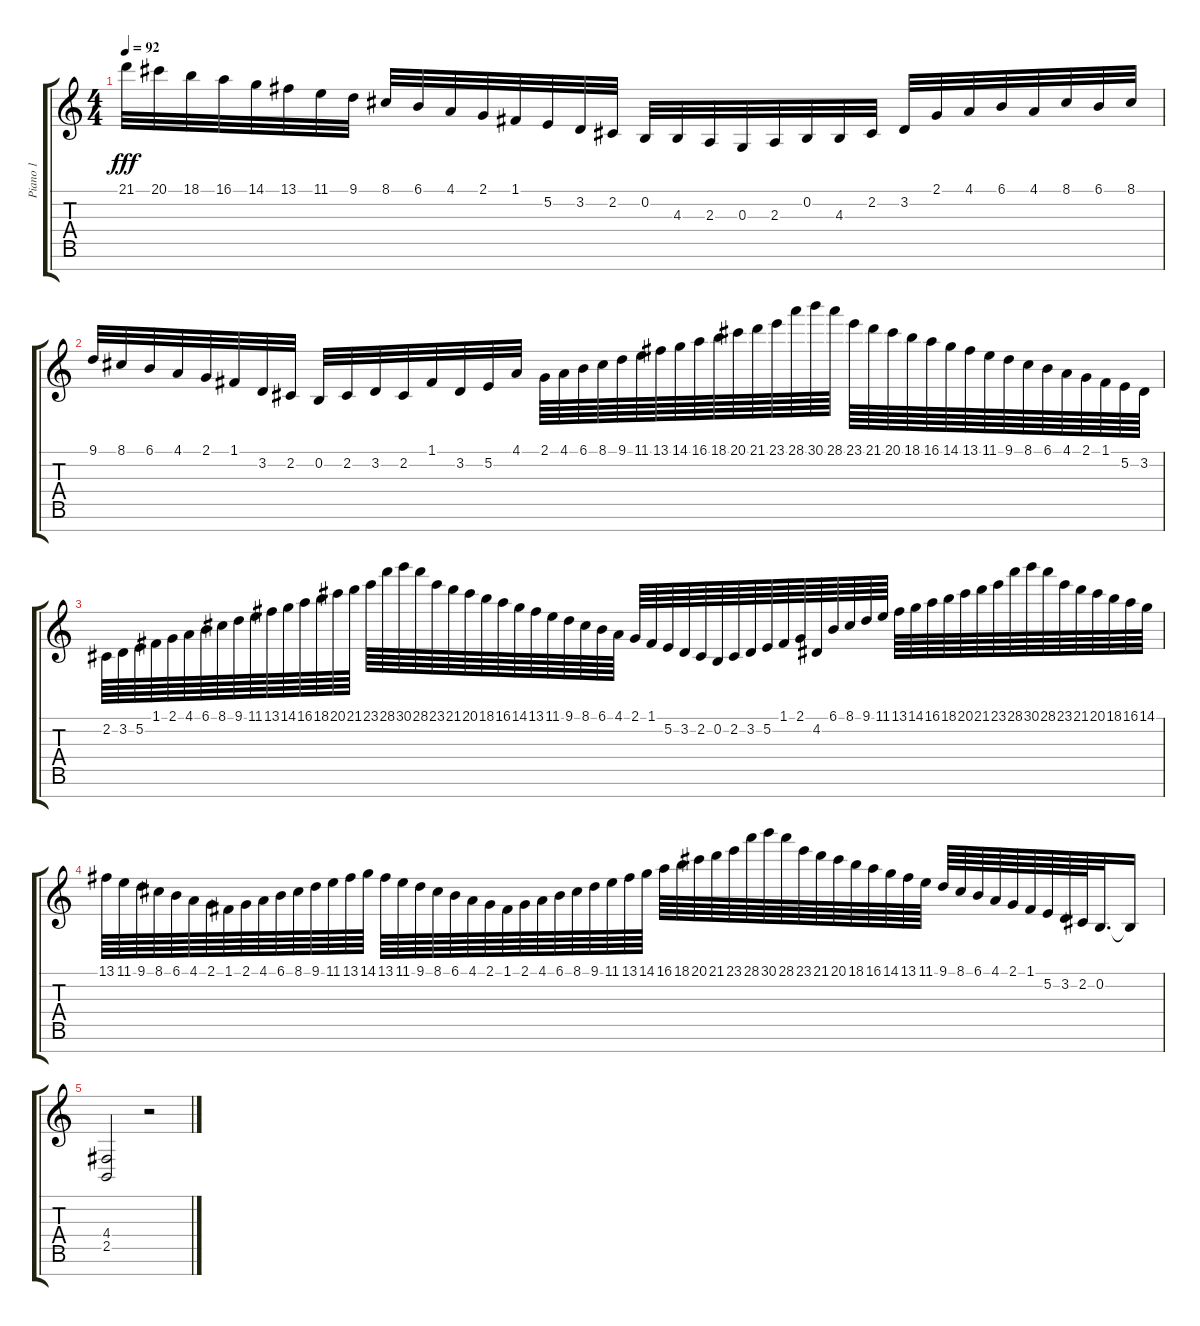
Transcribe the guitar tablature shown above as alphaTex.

\track ("Piano 1" "Piano 1") {instrument acousticgrandpiano}
\staff {score tabs}
\tuning (F4 B3 G3 D3 A2 E2 B1) {hide}
\ts (4 4)
\tempo 92
\clef g2
\ks c
21.1.32{dy fff} 20.1.32 18.1.32 16.1.32 14.1.32 13.1.32 11.1.32 9.1.32 8.1.32 6.1.32 4.1.32 2.1.32 1.1.32 5.2.32 3.2.32 2.2.32 0.2.32 4.3.32 2.3.32 0.3.32 2.3.32 0.2.32 4.3.32 2.2.32 3.2.32 2.1.32 4.1.32 6.1.32 4.1.32 8.1.32 6.1.32 8.1.32 |
9.1.32 8.1.32 6.1.32 4.1.32 2.1.32 1.1.32 3.2.32 2.2.32 0.2.32 2.2.32 3.2.32 2.2.32 1.1.32 3.2.32 5.2.32 4.1.32 2.1.64 4.1.64 6.1.64 8.1.64 9.1.64 11.1.64 13.1.64 14.1.64 16.1.64 18.1.64 20.1.64 21.1.64 23.1.64 28.1.64 30.1.64 28.1.64 23.1.64 21.1.64 20.1.64 18.1.64 16.1.64 14.1.64 13.1.64 11.1.64 9.1.64 8.1.64 6.1.64 4.1.64 2.1.64 1.1.64 5.2.64 3.2.64 |
2.2.64 3.2.64 5.2.64 1.1.64 2.1.64 4.1.64 6.1.64 8.1.64 9.1.64 11.1.64 13.1.64 14.1.64 16.1.64 18.1.64 20.1.64 21.1.64 23.1.64 28.1.64 30.1.64 28.1.64 23.1.64 21.1.64 20.1.64 18.1.64 16.1.64 14.1.64 13.1.64 11.1.64 9.1.64 8.1.64 6.1.64 4.1.64 2.1.64 1.1.64 5.2.64 3.2.64 2.2.64 0.2.64 2.2.64 3.2.64 5.2.64 1.1.64 2.1.64 4.2.64 6.1.64 8.1.64 9.1.64 11.1.64 13.1.64 14.1.64 16.1.64 18.1.64 20.1.64 21.1.64 23.1.64 28.1.64 30.1.64 28.1.64 23.1.64 21.1.64 20.1.64 18.1.64 16.1.64 14.1.64 |
13.1.64 11.1.64 9.1.64 8.1.64 6.1.64 4.1.64 2.1.64 1.1.64 2.1.64 4.1.64 6.1.64 8.1.64 9.1.64 11.1.64 13.1.64 14.1.64 13.1.64 11.1.64 9.1.64 8.1.64 6.1.64 4.1.64 2.1.64 1.1.64 2.1.64 4.1.64 6.1.64 8.1.64 9.1.64 11.1.64 13.1.64 14.1.64 16.1.64 18.1.64 20.1.64 21.1.64 23.1.64 28.1.64 30.1.64 28.1.64 23.1.64 21.1.64 20.1.64 18.1.64 16.1.64 14.1.64 13.1.64 11.1.64 9.1.64 8.1.64 6.1.64 4.1.64 2.1.64 1.1.64 5.2.64 3.2.64 2.2.64 0.2.32{d} 0.2{t}.16 |
(4.4 2.5).2 r.2
